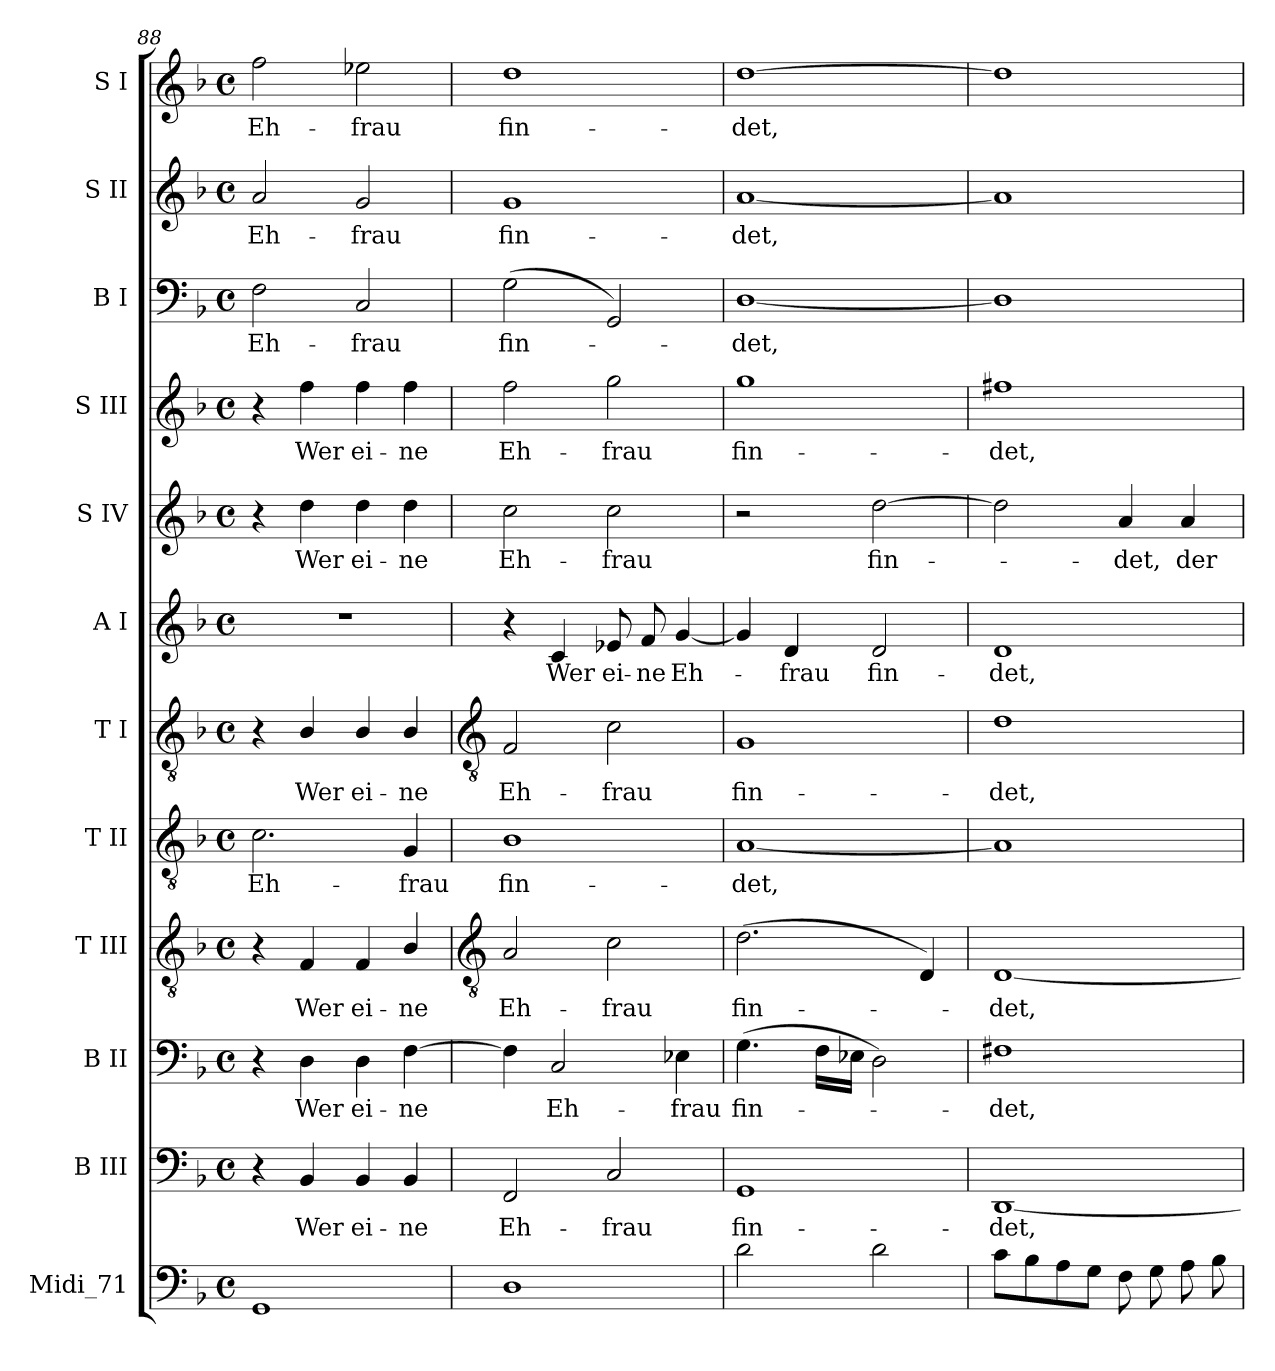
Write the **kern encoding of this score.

**kern	**kern	**text	**kern	**text	**kern	**text	**kern	**text	**kern	**text	**kern	**text	**kern	**text	**kern	**text	**kern	**text	**kern	**text	**kern	**text
*part12	*part11	*part11	*part10	*part10	*part9	*part9	*part8	*part8	*part7	*part7	*part6	*part6	*part5	*part5	*part4	*part4	*part3	*part3	*part2	*part2	*part1	*part1
*staff12	*staff11	*staff11	*staff10	*staff10	*staff9	*staff9	*staff8	*staff8	*staff7	*staff7	*staff6	*staff6	*staff5	*staff5	*staff4	*staff4	*staff3	*staff3	*staff2	*staff2	*staff1	*staff1
*I"Midi_71	*I"B III	*	*I"B II	*	*I"T III	*	*I"T II	*	*I"T I	*	*I"A I	*	*I"S IV	*	*I"S III	*	*I"B I	*	*I"S II	*	*I"S I	*
*	*I'B III	*	*I'B II	*	*I'T III	*	*I'T II	*	*I'T I	*	*I'A I	*	*I'S IV	*	*I'S III	*	*I'B I	*	*I'S II	*	*I'S I	*
!!LO:LB:g=z
*clefF4	*clefF4	*	*clefF4	*	*clefGv2	*	*clefGv2	*	*clefGv2	*	*clefG2	*	*clefG2	*	*clefG2	*	*clefF4	*	*clefG2	*	*clefG2	*
*k[b-]	*k[b-]	*	*k[b-]	*	*k[b-]	*	*k[b-]	*	*k[b-]	*	*k[b-]	*	*k[b-]	*	*k[b-]	*	*k[b-]	*	*k[b-]	*	*k[b-]	*
*F:	*F:	*	*F:	*	*F:	*	*F:	*	*F:	*	*F:	*	*F:	*	*F:	*	*F:	*	*F:	*	*F:	*
*M4/4	*M4/4	*	*M4/4	*	*M4/4	*	*M4/4	*	*M4/4	*	*M4/4	*	*M4/4	*	*M4/4	*	*M4/4	*	*M4/4	*	*M4/4	*
*met(c)	*met(c)	*	*met(c)	*	*met(c)	*	*met(c)	*	*met(c)	*	*met(c)	*	*met(c)	*	*met(c)	*	*met(c)	*	*met(c)	*	*met(c)	*
=88	=88	=88	=88	=88	=88	=88	=88	=88	=88	=88	=88	=88	=88	=88	=88	=88	=88	=88	=88	=88	=88	=88
!	!	!	!	!	!	!	!	!LO:LY:b	!	!	!	!	!	!	!	!	!	!LO:LY:b	!	!LO:LY:b	!	!LO:LY:b
1GG	4r	.	4r	.	4r	.	2.c	Eh-	4r	.	1r	.	4r	.	4r	.	2F	Eh-	2a	Eh-	2ff	Eh-
!	!	!LO:LY:b	!	!LO:LY:b	!	!LO:LY:b	!	!	!	!LO:LY:b	!	!	!	!LO:LY:b	!	!LO:LY:b	!	!	!	!	!	!
.	4BB-	Wer	4D	Wer	4F	Wer	.	.	4B-/	Wer	.	.	4dd	Wer	4ff	Wer	.	.	.	.	.	.
!	!	!LO:LY:b	!	!LO:LY:b	!	!LO:LY:b	!	!	!	!LO:LY:b	!	!	!	!LO:LY:b	!	!LO:LY:b	!	!LO:LY:b	!	!LO:LY:b	!	!LO:LY:b
.	4BB-	ei-	4D	ei-	4F	ei-	.	.	4B-/	ei-	.	.	4dd	ei-	4ff	ei-	2C	-frau	2g	-frau	2ee-X	-frau
!	!	!LO:LY:b	!	!LO:LY:b	!	!LO:LY:b	!	!LO:LY:b	!	!LO:LY:b	!	!	!	!LO:LY:b	!	!LO:LY:b	!	!	!	!	!	!
.	4BB-	-ne	[4F	-ne	4B-/	-ne	4G	-frau	4B-/	-ne	.	.	4dd	-ne	4ff	-ne	.	.	.	.	.	.
!!LO:LB:g=z
=89	=89	=89	=89	=89	=89	=89	=89	=89	=89	=89	=89	=89	=89	=89	=89	=89	=89	=89	=89	=89	=89	=89
*	*	*	*	*	*clefGv2	*	*	*	*clefGv2	*	*	*	*	*	*	*	*	*	*	*	*	*
!	!	!LO:LY:b	!	!	!	!LO:LY:b	!	!LO:LY:b	!	!LO:LY:b	!	!	!	!LO:LY:b	!	!LO:LY:b	!	!LO:LY:b	!	!LO:LY:b	!	!LO:LY:b
1D	2FF	Eh-	4F]	.	2A	Eh-	1B-	fin-	2F	Eh-	4r	.	2cc	Eh-	2ff	Eh-	(<2G	fin-	1g	fin-	1dd	fin-
!	!	!	!	!LO:LY:b	!	!	!	!	!	!	!	!LO:LY:b	!	!	!	!	!	!	!	!	!	!
.	.	.	2C	Eh-	.	.	.	.	.	.	4c	Wer	.	.	.	.	.	.	.	.	.	.
!	!	!LO:LY:b	!	!	!	!LO:LY:b	!	!	!	!LO:LY:b	!	!LO:LY:b	!	!LO:LY:b	!	!LO:LY:b	!	!	!	!	!	!
.	2C	-frau	.	.	2c	-frau	.	.	2c	-frau	8e-X	ei-	2cc	-frau	2gg	-frau	2GG)	.	.	.	.	.
!	!	!	!	!	!	!	!	!	!	!	!	!LO:LY:b	!	!	!	!	!	!	!	!	!	!
.	.	.	.	.	.	.	.	.	.	.	8f	-ne	.	.	.	.	.	.	.	.	.	.
!	!	!	!	!LO:LY:b	!	!	!	!	!	!	!	!LO:LY:b	!	!	!	!	!	!	!	!	!	!
.	.	.	4E-X	-frau	.	.	.	.	.	.	[4g	Eh-	.	.	.	.	.	.	.	.	.	.
=90	=90	=90	=90	=90	=90	=90	=90	=90	=90	=90	=90	=90	=90	=90	=90	=90	=90	=90	=90	=90	=90	=90
!	!	!LO:LY:b	!	!LO:LY:b	!	!LO:LY:b	!	!LO:LY:b	!	!LO:LY:b	!	!	!	!	!	!LO:LY:b	!	!LO:LY:b	!	!LO:LY:b	!	!LO:LY:b
2d	1GG	fin-	(>4.G	fin-	(<2.d	fin-	[1A	-det,	1G	fin-	4g]	.	2r	.	1gg	fin-	[1D/	det,	[1a	-det,	[1dd	-det,
!	!	!	!	!	!	!	!	!	!	!	!	!LO:LY:b	!	!	!	!	!	!	!	!	!	!
.	.	.	.	.	.	.	.	.	.	.	4d	frau	.	.	.	.	.	.	.	.	.	.
.	.	.	16FLL	.	.	.	.	.	.	.	.	.	.	.	.	.	.	.	.	.	.	.
.	.	.	16E-XJJ	.	.	.	.	.	.	.	.	.	.	.	.	.	.	.	.	.	.	.
!	!	!	!	!	!	!	!	!	!	!	!	!LO:LY:b	!	!LO:LY:b	!	!	!	!	!	!	!	!
2d	.	.	2D)	.	.	.	.	.	.	.	2d	fin-	[2dd	fin-	.	.	.	.	.	.	.	.
.	.	.	.	.	4D)	.	.	.	.	.	.	.	.	.	.	.	.	.	.	.	.	.
!!LO:LB:g=z
=91	=91	=91	=91	=91	=91	=91	=91	=91	=91	=91	=91	=91	=91	=91	=91	=91	=91	=91	=91	=91	=91	=91
!	!	!LO:LY:b	!	!LO:LY:b	!	!LO:LY:b	!	!	!	!LO:LY:b	!	!LO:LY:b	!	!	!	!LO:LY:b	!	!	!	!	!	!
8cL	[1DD	-det,	1F#X	det,	[1D	det,	1A]	.	1d	-det,	1d	-det,	2dd]	.	1ff#X	-det,	1D/]	.	1a]	.	1dd]	.
8B-	.	.	.	.	.	.	.	.	.	.	.	.	.	.	.	.	.	.	.	.	.	.
8A	.	.	.	.	.	.	.	.	.	.	.	.	.	.	.	.	.	.	.	.	.	.
8GJ	.	.	.	.	.	.	.	.	.	.	.	.	.	.	.	.	.	.	.	.	.	.
!	!	!	!	!	!	!	!	!	!	!	!	!	!	!LO:LY:b	!	!	!	!	!	!	!	!
8FL	.	.	.	.	.	.	.	.	.	.	.	.	4a	det,	.	.	.	.	.	.	.	.
8G	.	.	.	.	.	.	.	.	.	.	.	.	.	.	.	.	.	.	.	.	.	.
!	!	!	!	!	!	!	!	!	!	!	!	!	!	!LO:LY:b	!	!	!	!	!	!	!	!
8A	.	.	.	.	.	.	.	.	.	.	.	.	4a	der	.	.	.	.	.	.	.	.
8B-	.	.	.	.	.	.	.	.	.	.	.	.	.	.	.	.	.	.	.	.	.	.
=	=	=	=	=	=	=	=	=	=	=	=	=	=	=	=	=	=	=	=	=	=	=
*-	*-	*-	*-	*-	*-	*-	*-	*-	*-	*-	*-	*-	*-	*-	*-	*-	*-	*-	*-	*-	*-	*-
